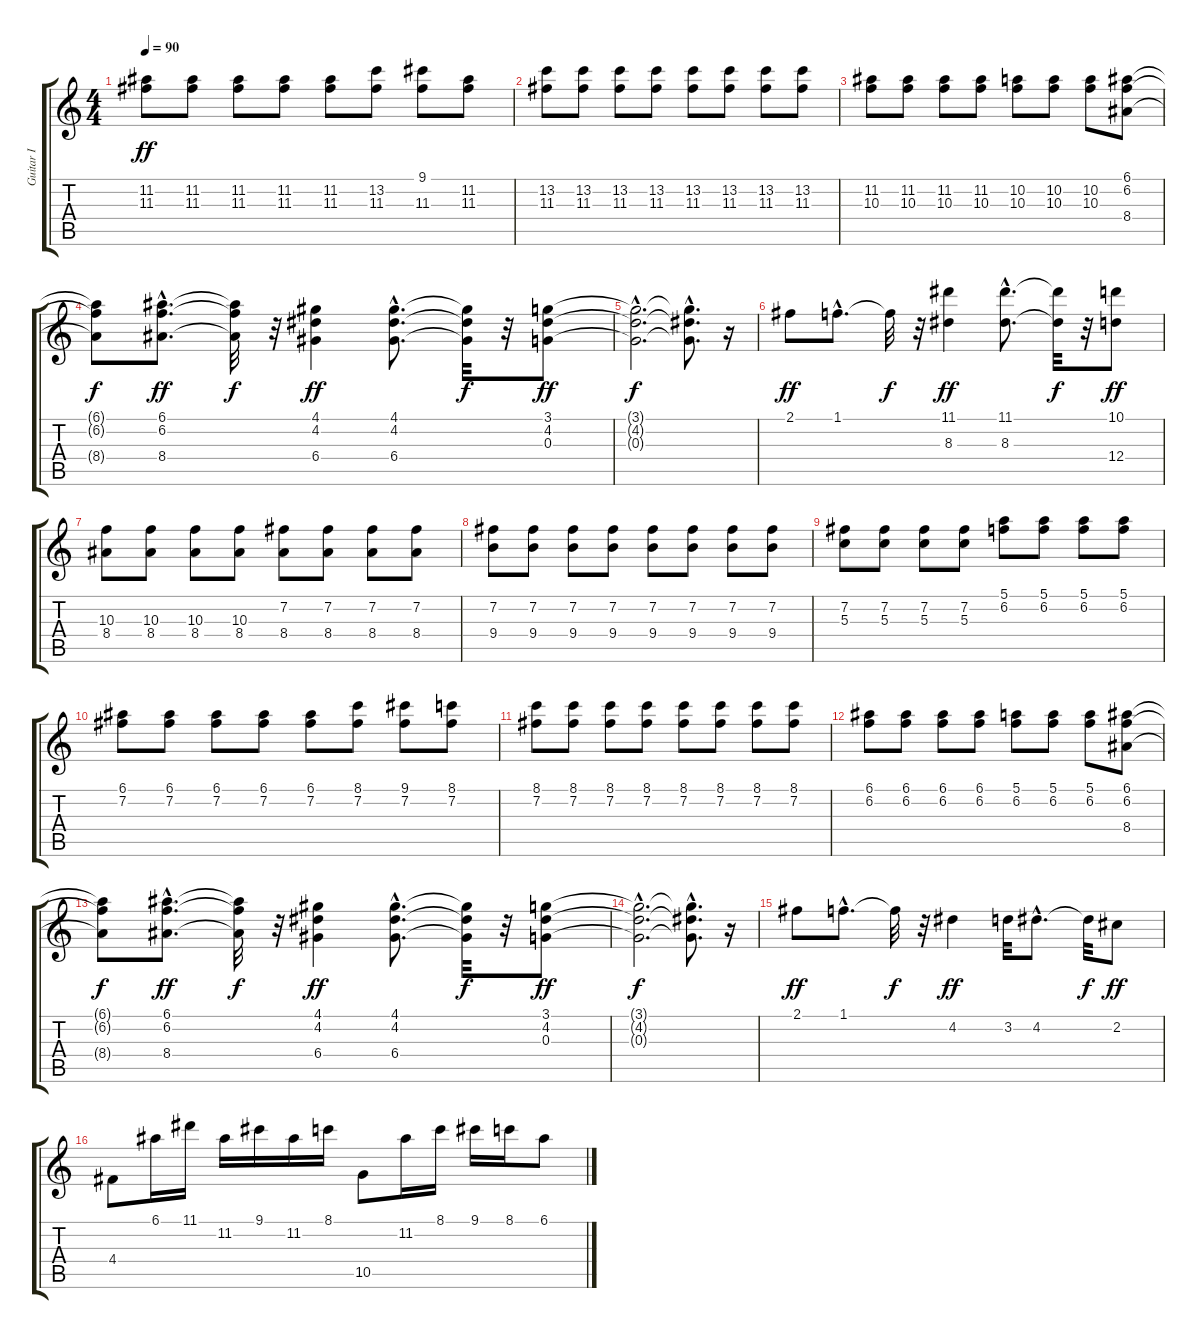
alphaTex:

\track ("Guitar I" "Guitar I") {instrument electricguitarmuted}
\staff {score tabs}
\tuning (E4 B3 G3 D3 A2 E2) {hide}
\ts (4 4)
\tempo 90
\clef g2
\ks c
(11.2 11.3).8{dy ff} (11.2 11.3).8 (11.2 11.3).8 (11.2 11.3).8 (11.2 11.3).8 (13.2 11.3).8 (9.1 11.3).8 (11.2 11.3).8 |
(13.2 11.3).8 (13.2 11.3).8 (13.2 11.3).8 (13.2 11.3).8 (13.2 11.3).8 (13.2 11.3).8 (13.2 11.3).8 (13.2 11.3).8 |
(11.2 10.3).8 (11.2 10.3).8 (11.2 10.3).8 (11.2 10.3).8 (10.2 10.3).8 (10.2 10.3).8 (10.2 10.3).8 (6.1 6.2 8.4).8 |
(6.1{t} 6.2{t} 8.4{t}).8{dy f} (6.1{hac} 6.2{hac} 8.4{hac}).8{d dy ff} (6.1{t} 6.2{t} 8.4{t}).32{dy f} r.32 (4.1 4.2 6.4).4{dy ff} (4.1{hac} 4.2{hac} 6.4{hac}).8{d} (4.1{t} 4.2{t} 6.4{t}).32{dy f} r.32 (3.1 4.2 0.3).8{dy ff} |
(3.1{hac t} 4.2{hac t} 0.3{hac t}).2{d dy f} (3.1{hac t} 4.2{hac t} 0.3{hac t}).8{d} r.16 |
2.1.8{dy ff} 1.1{hac}.8{d} 1.1{t}.32{dy f} r.32 (11.1 8.3).4{dy ff} (11.1{hac} 8.3{hac}).8{d} (11.1{t} 8.3{t}).32{dy f} r.32 (10.1 12.4).8{dy ff} |
(10.3 8.4).8 (10.3 8.4).8 (10.3 8.4).8 (10.3 8.4).8 (7.2 8.4).8 (7.2 8.4).8 (7.2 8.4).8 (7.2 8.4).8 |
(7.2 9.4).8 (7.2 9.4).8 (7.2 9.4).8 (7.2 9.4).8 (7.2 9.4).8 (7.2 9.4).8 (7.2 9.4).8 (7.2 9.4).8 |
(7.2 5.3).8 (7.2 5.3).8 (7.2 5.3).8 (7.2 5.3).8 (5.1 6.2).8 (5.1 6.2).8 (5.1 6.2).8 (5.1 6.2).8 |
(6.1 7.2).8 (6.1 7.2).8 (6.1 7.2).8 (6.1 7.2).8 (6.1 7.2).8 (8.1 7.2).8 (9.1 7.2).8 (8.1 7.2).8 |
(8.1 7.2).8 (8.1 7.2).8 (8.1 7.2).8 (8.1 7.2).8 (8.1 7.2).8 (8.1 7.2).8 (8.1 7.2).8 (8.1 7.2).8 |
(6.1 6.2).8 (6.1 6.2).8 (6.1 6.2).8 (6.1 6.2).8 (5.1 6.2).8 (5.1 6.2).8 (5.1 6.2).8 (6.1 6.2 8.4).8 |
(6.1{t} 6.2{t} 8.4{t}).8{dy f} (6.1{hac} 6.2{hac} 8.4{hac}).8{d dy ff} (6.1{t} 6.2{t} 8.4{t}).32{dy f} r.32 (4.1 4.2 6.4).4{dy ff} (4.1{hac} 4.2{hac} 6.4{hac}).8{d} (4.1{t} 4.2{t} 6.4{t}).32{dy f} r.32 (3.1 4.2 0.3).8{dy ff} |
(3.1{hac t} 4.2{hac t} 0.3{hac t}).2{d dy f} (3.1{hac t} 4.2{hac t} 0.3{hac t}).8{d} r.16 |
2.1.8{dy ff} 1.1{hac}.8{d} 1.1{t}.32{dy f} r.32 4.2.4{dy ff} 3.2.32 4.2{hac}.8{d} 4.2{t}.32{dy f} 2.2.8{dy ff} |
4.4.8{instrument acousticguitarnylon} 6.1.16 11.1.16 11.2.16 9.1.16 11.2.16 8.1.16 10.5.8 11.2.16 8.1.16 9.1.16 8.1.16 6.1.8
